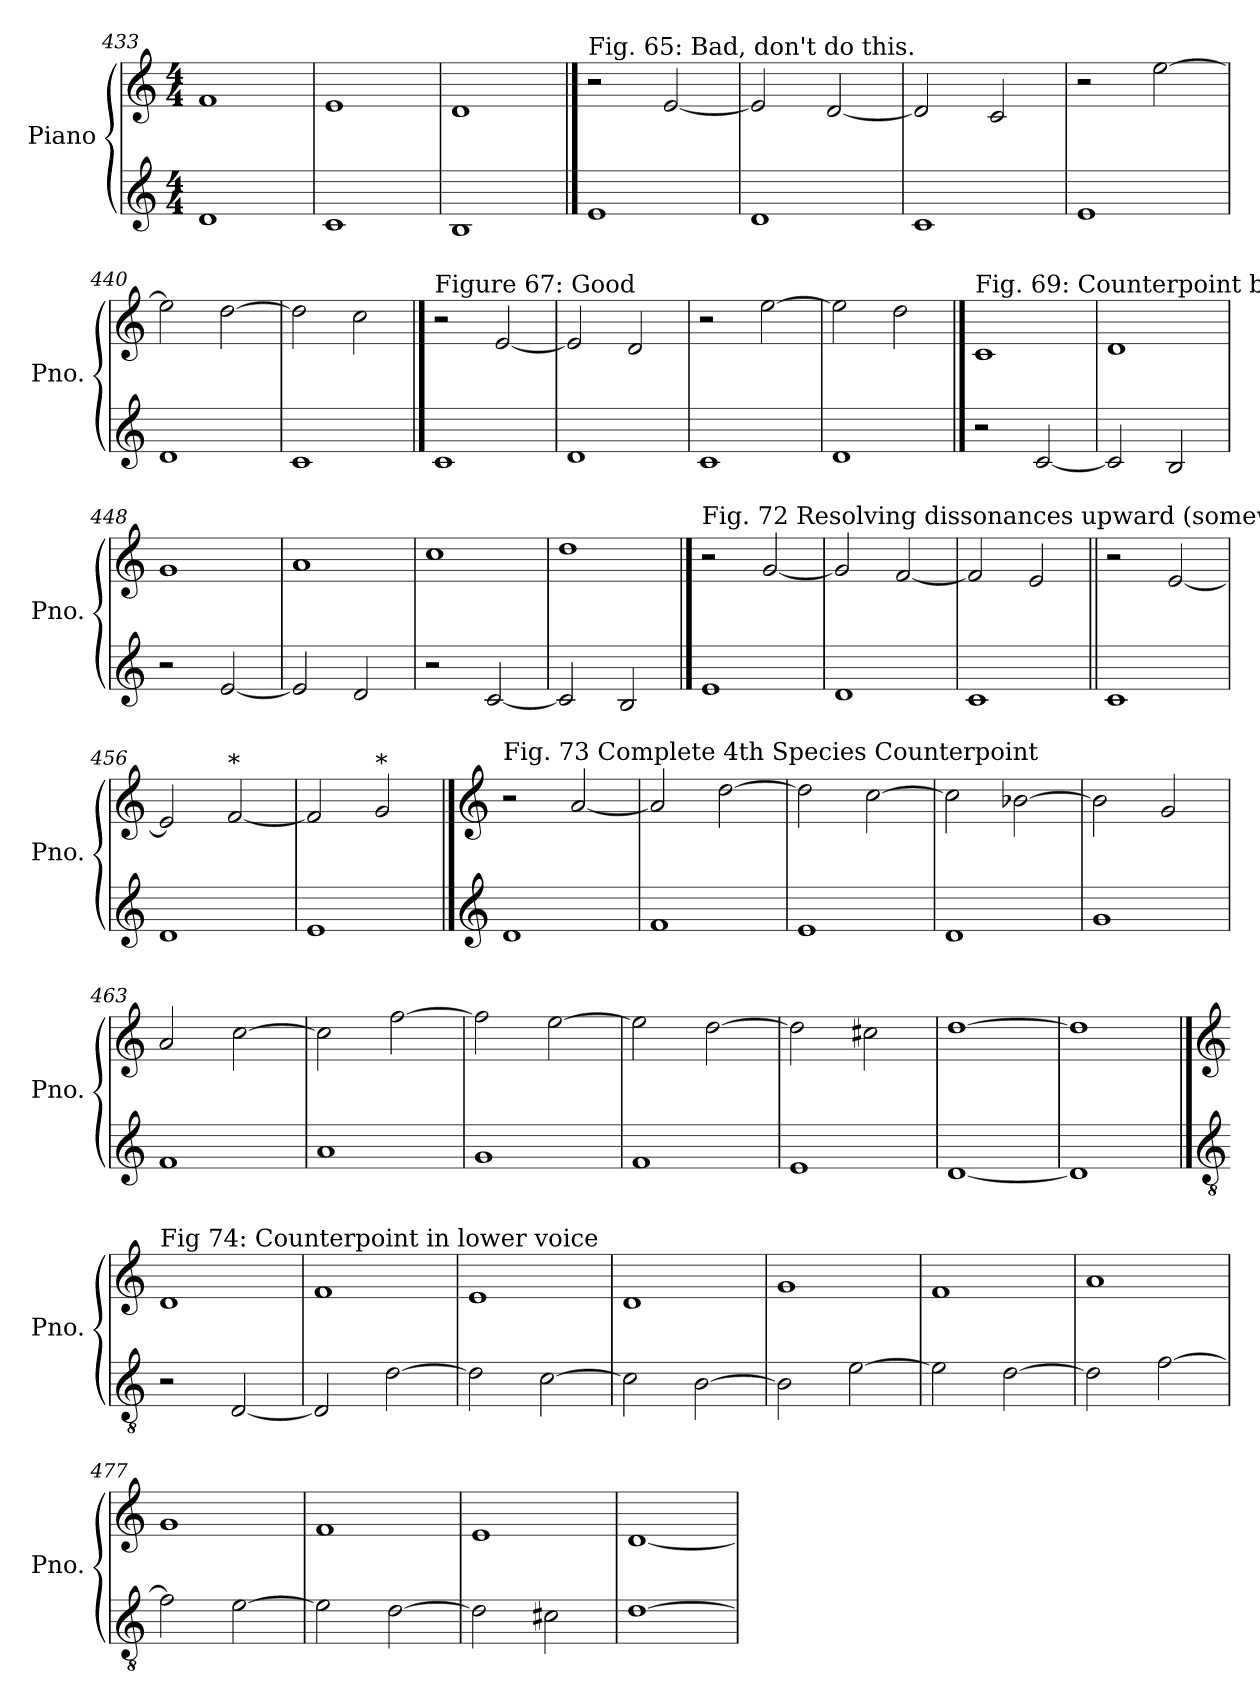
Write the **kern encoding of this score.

**kern	**kern
*part1	*part1
*staff2	*staff1
*I"Piano	*
*I'Pno.	*
*clefG2	*clefG2
*k[]	*k[]
*M4/4	*M4/4
=433	=433
1d	1f
=434	=434
1c	1e
=435	=435
1B	1d
!!LO:LB:g=z
==436	==436
!	!LO:TX:a:t=Fig. 65&colon;    Bad, don't do this.
1e	2r
.	[2e/
=437	=437
1d	2e/]
.	[2d/
=438	=438
1c	2d/]
.	2c/
=439	=439
1e	2r
.	[2ee\
=440	=440
1d	2ee\]
.	[2dd\
=441	=441
1c	2dd\]
.	2cc\
==442	==442
!	!LO:TX:a:t=Figure 67&colon;  Good
1c	2r
.	[2e/
=443	=443
1d	2e/]
.	2d/
=444	=444
1c	2r
.	[2ee\
=445	=445
1d	2ee\]
.	2dd\
!!LO:LB:g=z
==446	==446
!	!LO:TX:a:t=Fig. 69&colon;  Counterpoint below the cantus firmus
2r	1c
[2c/	.
=447	=447
2c/]	1d
2B/	.
=448	=448
2r	1g
[2e/	.
=449	=449
2e/]	1a
2d/	.
=450	=450
2r	1cc
[2c/	.
=451	=451
2c/]	1dd
2B/	.
!!LO:LB:g=z
==452	==452
!	!LO:TX:a:t=Fig. 72  Resolving  dissonances upward (somewhat questionable)
1e	2r
.	[2g/
=453	=453
1d	2g/]
.	[2f/
=454	=454
1c	2f/]
.	2e/
=455||	=455||
1c	2r
.	[2e/
=456	=456
1d	2e/]
!	!LO:TX:a:t=*
.	[2f/
=457	=457
1e	2f/]
!	!LO:TX:a:t=*
.	2g/
!!LO:PB:g=z
==458	==458
*clefG2	*clefG2
!	!LO:TX:a:t=Fig. 73  Complete 4th Species Counterpoint
1d	2r
.	[2a/
=459	=459
1f	2a/]
.	[2dd\
=460	=460
1e	2dd\]
.	[2cc\
=461	=461
1d	2cc\]
.	[2b-X\
=462	=462
1g	2b-\]
.	2g/
=463	=463
1f	2a/
.	[2cc\
=464	=464
1a	2cc\]
.	[2ff\
=465	=465
1g	2ff\]
.	[2ee\
=466	=466
1f	2ee\]
.	[2dd\
=467	=467
1e	2dd\]
.	2cc#X\
=468	=468
[1d	[1dd
=469	=469
1d]	1dd]
!!LO:LB:g=z
==470	==470
*clefGv2	*clefG2
!	!LO:TX:a:t=Fig 74&colon;  Counterpoint in lower voice
2r	1d
[2D/	.
=471	=471
2D/]	1f
[2d\	.
=472	=472
2d\]	1e
[2c\	.
=473	=473
2c\]	1d
[2B\	.
=474	=474
2B\]	1g
[2e\	.
=475	=475
2e\]	1f
[2d\	.
=476	=476
2d\]	1a
[2f\	.
=477	=477
2f\]	1g
[2e\	.
=478	=478
2e\]	1f
[2d\	.
=479	=479
2d\]	1e
2c#X\	.
=480	=480
[1d	[1d
=	=
*-	*-
